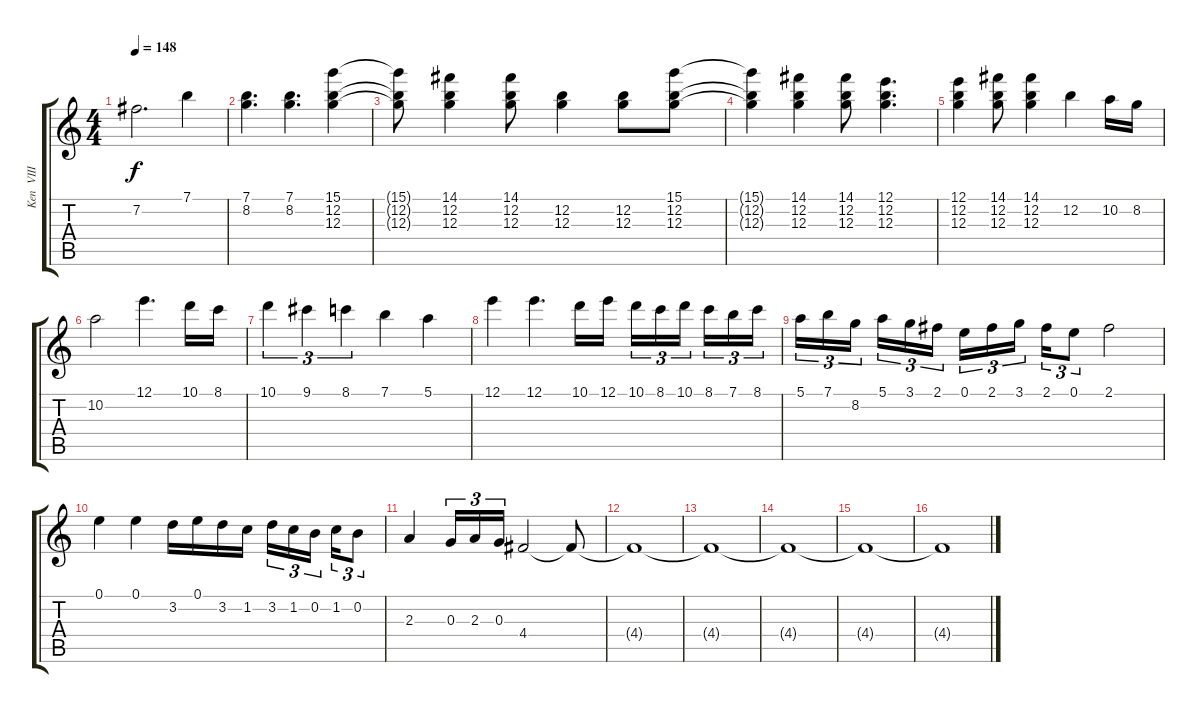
\track ("Ken  VIII" "Ken  VIII") {instrument distortionguitar}
\staff {score tabs}
\tuning (E4 B3 G3 D3 A2 E2) {hide}
\ts (4 4)
\tempo 148
\clef g2
\ks c
7.2{t}.2{d dy f} 7.1.4 |
(7.1 8.2).4{d} (7.1 8.2).4{d} (15.1 12.2 12.3).4 |
(15.1{t} 12.2{t} 12.3{t}).8 (14.1 12.2 12.3).4 (14.1 12.2 12.3).8 (12.2 12.3).4 (12.2 12.3).8 (15.1 12.2 12.3).8 |
(15.1{t} 12.2{t} 12.3{t}).4 (14.1 12.2 12.3).4 (14.1 12.2 12.3).8 (12.1 12.2 12.3).4{d} |
(12.1 12.2 12.3).4 (14.1 12.2 12.3).8 (14.1 12.2 12.3).4 12.2.4 10.2.16 8.2.16 |
10.2.2 12.1.4{d} 10.1.16 8.1.16 |
10.1.4{tu (3 2)} 9.1.4{tu (3 2)} 8.1.4{tu (3 2)} 7.1.4 5.1.4 |
12.1.4 12.1.4{d} 10.1.16 12.1.16 10.1.16{tu (3 2)} 8.1.16{tu (3 2)} 10.1.16{tu (3 2) beam splitsecondary} 8.1.16{tu (3 2)} 7.1.16{tu (3 2)} 8.1.16{tu (3 2)} |
5.1.16{tu (3 2)} 7.1.16{tu (3 2)} 8.2.16{tu (3 2) beam splitsecondary} 5.1.16{tu (3 2)} 3.1.16{tu (3 2)} 2.1.16{tu (3 2)} 0.1.16{tu (3 2)} 2.1.16{tu (3 2)} 3.1.16{tu (3 2) beam splitsecondary} 2.1.16{tu (3 2)} 0.1.8{tu (3 2)} 2.1.2 |
0.1.4 0.1.4 3.2.16 0.1.16 3.2.16 1.2.16 3.2.16{tu (3 2)} 1.2.16{tu (3 2)} 0.2.16{tu (3 2) beam splitsecondary} 1.2.16{tu (3 2)} 0.2.8{tu (3 2)} |
2.3.4 0.3.16{tu (3 2)} 2.3.16{tu (3 2)} 0.3.16{tu (3 2)} 4.4.2 4.4{t}.8 |
4.4{t}.1 |
4.4{t}.1 |
4.4{t}.1 |
4.4{t}.1 |
4.4{t}.1
